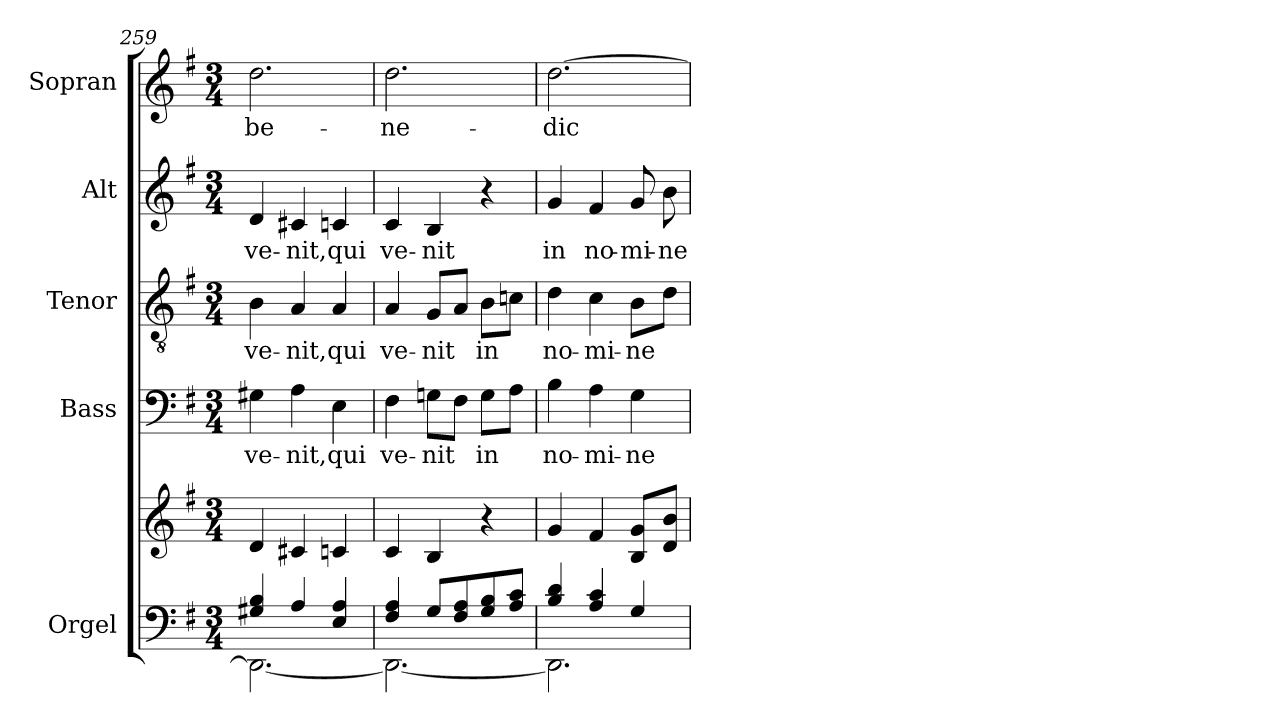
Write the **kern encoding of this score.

**kern	**kern	**kern	**text	**kern	**text	**kern	**text	**kern	**text
*part5	*part5	*part4	*part4	*part3	*part3	*part2	*part2	*part1	*part1
*staff6	*staff5	*staff4	*staff4	*staff3	*staff3	*staff2	*staff2	*staff1	*staff1
*I"Orgel	*	*I"Bass	*	*I"Tenor	*	*I"Alt	*	*I"Sopran	*
*	*	*I'B.	*	*I'T.	*	*I'A.	*	*I'S.	*
*clefF4	*clefG2	*clefF4	*	*clefGv2	*	*clefG2	*	*clefG2	*
*k[f#]	*k[f#]	*k[f#]	*	*k[f#]	*	*k[f#]	*	*k[f#]	*
*G:	*G:	*G:	*	*G:	*	*G:	*	*G:	*
*M3/4	*M3/4	*M3/4	*	*M3/4	*	*M3/4	*	*M3/4	*
=259	=259	=259	=259	=259	=259	=259	=259	=259	=259
*^	*	*	*	*	*	*	*	*	*
!	!	!	!	!LO:LY:b	!	!LO:LY:b	!	!LO:LY:b	!	!LO:LY:b
4G#X!/ 4B!/	2.DD\_	4d!/	4G#X\	ve-	4B\	ve-	4d/	ve-	2.dd\	be-
!	!	!	!	!LO:LY:b	!	!LO:LY:b	!	!LO:LY:b	!	!
4A!/	.	4c#X!/	4A\	-nit,	4A/	-nit,	4c#X/	-nit,	.	.
!	!	!	!	!LO:LY:b	!	!LO:LY:b	!	!LO:LY:b	!	!
4E!/ 4A!/	.	4cn!/	4E\	qui	4A/	qui	4cn/	qui	.	.
=260	=260	=260	=260	=260	=260	=260	=260	=260	=260	=260
!	!	!	!	!LO:LY:b	!	!LO:LY:b	!	!LO:LY:b	!	!LO:LY:b
4F#!/ 4A!/	2.DD\_	4c!/	4F#\	ve-	4A/	ve-	4c/	ve-	2.dd\	-ne-
!	!	!	!	!LO:LY:b	!	!LO:LY:b	!	!LO:LY:b	!	!
8G!/L	.	4B!/	8Gn\L	-nit	8G/L	-nit	4B/	-nit	.	.
8F#!/ 8A!/	.	.	8F#\J	.	8A/J	.	.	.	.	.
!	!	!	!	!LO:LY:b	!	!LO:LY:b	!	!	!	!
8G!/ 8B!/	.	4r	8G\L	in	8B\L	in	4r	.	.	.
8A!/ 8c!/J	.	.	8A\J	.	8cn\J	.	.	.	.	.
=261	=261	=261	=261	=261	=261	=261	=261	=261	=261	=261
!	!	!	!	!LO:LY:b	!	!LO:LY:b	!	!LO:LY:b	!	!LO:LY:b
4B!/ 4d!/	2.DD\]	4g!/	4B\	no-	4d\	no-	4g/	in	[2.dd\	-dic-
!	!	!	!	!LO:LY:b	!	!LO:LY:b	!	!LO:LY:b	!	!
4A!/ 4c!/	.	4f#!/	4A\	-mi-	4c\	-mi-	4f#/	no-	.	.
!	!	!	!	!LO:LY:b	!	!LO:LY:b	!	!LO:LY:b	!	!
4G!/	.	8B!/ 8g!/L	4G\	-ne	8B\L	-ne	8g/	-mi-	.	.
!	!	!	!	!	!	!	!	!LO:LY:b	!	!
.	.	8d!/ 8b!/J	.	.	8d\J	.	8b\	-ne	.	.
*v	*v	*	*	*	*	*	*	*	*	*
=	=	=	=	=	=	=	=	=	=
*-	*-	*-	*-	*-	*-	*-	*-	*-	*-
